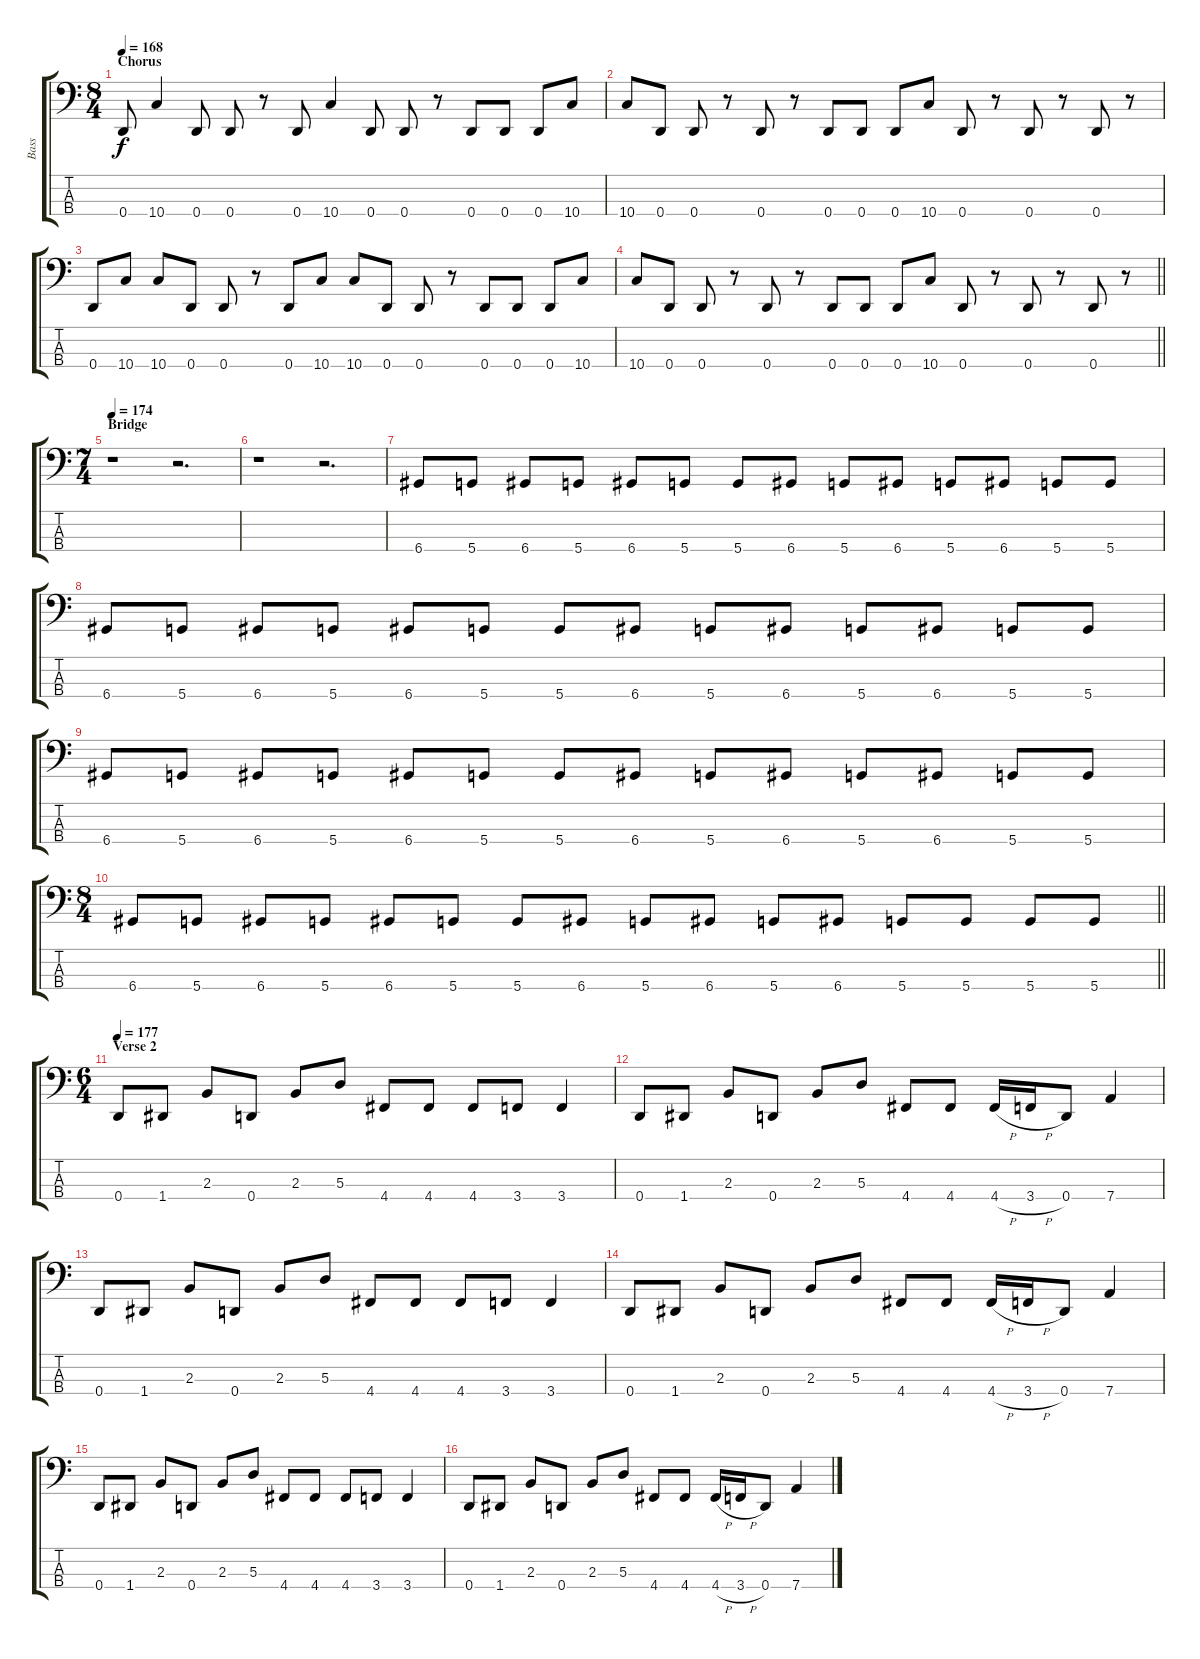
\track ("Bass" "Bass") {instrument electricbassfinger}
\staff {score tabs}
\tuning (G2 D2 A1 D1) {hide}
\ts (8 4)
\section ("" "Chorus")
\tempo 168
\clef f4
\ks c
0.4.8{dy f} 10.4.4 0.4.8 0.4.8 r.8 0.4.8 10.4.4 0.4.8 0.4.8 r.8 0.4.8 0.4.8 0.4.8 10.4.8 |
10.4.8 0.4.8 0.4.8 r.8 0.4.8 r.8 0.4.8 0.4.8 0.4.8 10.4.8 0.4.8 r.8 0.4.8 r.8 0.4.8 r.8 |
0.4.8 10.4.8 10.4.8 0.4.8 0.4.8 r.8 0.4.8 10.4.8 10.4.8 0.4.8 0.4.8 r.8 0.4.8 0.4.8 0.4.8 10.4.8 |
\barLineRight lightlight
10.4.8 0.4.8 0.4.8 r.8 0.4.8 r.8 0.4.8 0.4.8 0.4.8 10.4.8 0.4.8 r.8 0.4.8 r.8 0.4.8 r.8 |
\ts (7 4)
\section ("" "Bridge")
\tempo 174
r.1 r.2{d} |
r.1 r.2{d} |
6.4.8 5.4.8 6.4.8 5.4.8 6.4.8 5.4.8 5.4.8 6.4.8 5.4.8 6.4.8 5.4.8 6.4.8 5.4.8 5.4.8 |
6.4.8 5.4.8 6.4.8 5.4.8 6.4.8 5.4.8 5.4.8 6.4.8 5.4.8 6.4.8 5.4.8 6.4.8 5.4.8 5.4.8 |
6.4.8 5.4.8 6.4.8 5.4.8 6.4.8 5.4.8 5.4.8 6.4.8 5.4.8 6.4.8 5.4.8 6.4.8 5.4.8 5.4.8 |
\ts (8 4)
\barLineRight lightlight
6.4.8 5.4.8 6.4.8 5.4.8 6.4.8 5.4.8 5.4.8 6.4.8 5.4.8 6.4.8 5.4.8 6.4.8 5.4.8 5.4.8 5.4.8 5.4.8 |
\ts (6 4)
\section ("" "Verse 2")
\tempo 177
0.4.8 1.4.8 2.3.8 0.4.8 2.3.8 5.3.8 4.4.8 4.4.8 4.4.8 3.4.8 3.4.4 |
0.4.8 1.4.8 2.3.8 0.4.8 2.3.8 5.3.8 4.4.8 4.4.8 4.4{h}.16 3.4{h}.16 0.4.8 7.4.4 |
0.4.8 1.4.8 2.3.8 0.4.8 2.3.8 5.3.8 4.4.8 4.4.8 4.4.8 3.4.8 3.4.4 |
0.4.8 1.4.8 2.3.8 0.4.8 2.3.8 5.3.8 4.4.8 4.4.8 4.4{h}.16 3.4{h}.16 0.4.8 7.4.4 |
0.4.8 1.4.8 2.3.8 0.4.8 2.3.8 5.3.8 4.4.8 4.4.8 4.4.8 3.4.8 3.4.4 |
0.4.8 1.4.8 2.3.8 0.4.8 2.3.8 5.3.8 4.4.8 4.4.8 4.4{h}.16 3.4{h}.16 0.4.8 7.4.4
